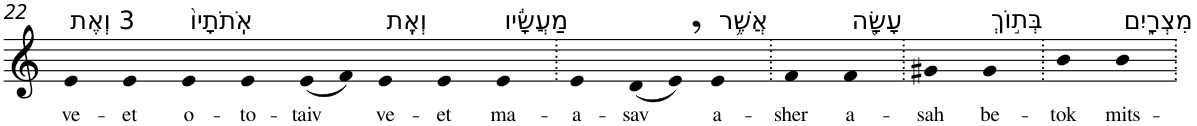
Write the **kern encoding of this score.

**kern	**text
*part1	*part1
*staff1	*staff1
*I"Piano	*
*I'Pno	*
!!LO:PB:g=z
*clefG2	*
*k[]	*
=22	=22
!LO:TX:a:t=3 וְאֶת	!
!	!LO:LY:b
4e	ve-
!	!LO:LY:b
4e	-et
!LO:TX:a:t=אֹֽתֹתָיו֙	!
!	!LO:LY:b
4e	o-
!	!LO:LY:b
4e	-to-
!	!LO:LY:b
(8e	-taiv
8f)	.
!LO:TX:a:t=וְאֶֽת	!
!	!LO:LY:b
4e	ve-
!	!LO:LY:b
4e	-et
!LO:TX:a:t=מַעֲשָׂ֔יו	!
!	!LO:LY:b
4e	ma-
=23.	=23.
!	!LO:LY:b
4e	-a-
!	!LO:LY:b
(8d	-sav
8e,)	.
!LO:TX:a:t=אֲשֶׁ֥ר	!
!	!LO:LY:b
4e	a-
=24.	=24.
!	!LO:LY:b
4f	-sher
!LO:TX:a:t=עָשָׂ֖ה	!
!	!LO:LY:b
4f	a-
=25.	=25.
!	!LO:LY:b
4g#X	-sah
!LO:TX:a:t=בְּת֣וֹךְ	!
!	!LO:LY:b
4g#	be-
=26.	=26.
!	!LO:LY:b
4b	-tok
!LO:TX:a:t=מִצְרָ֑יִם	!
!	!LO:LY:b
4b	mits-
=.	=.
*-	*-
